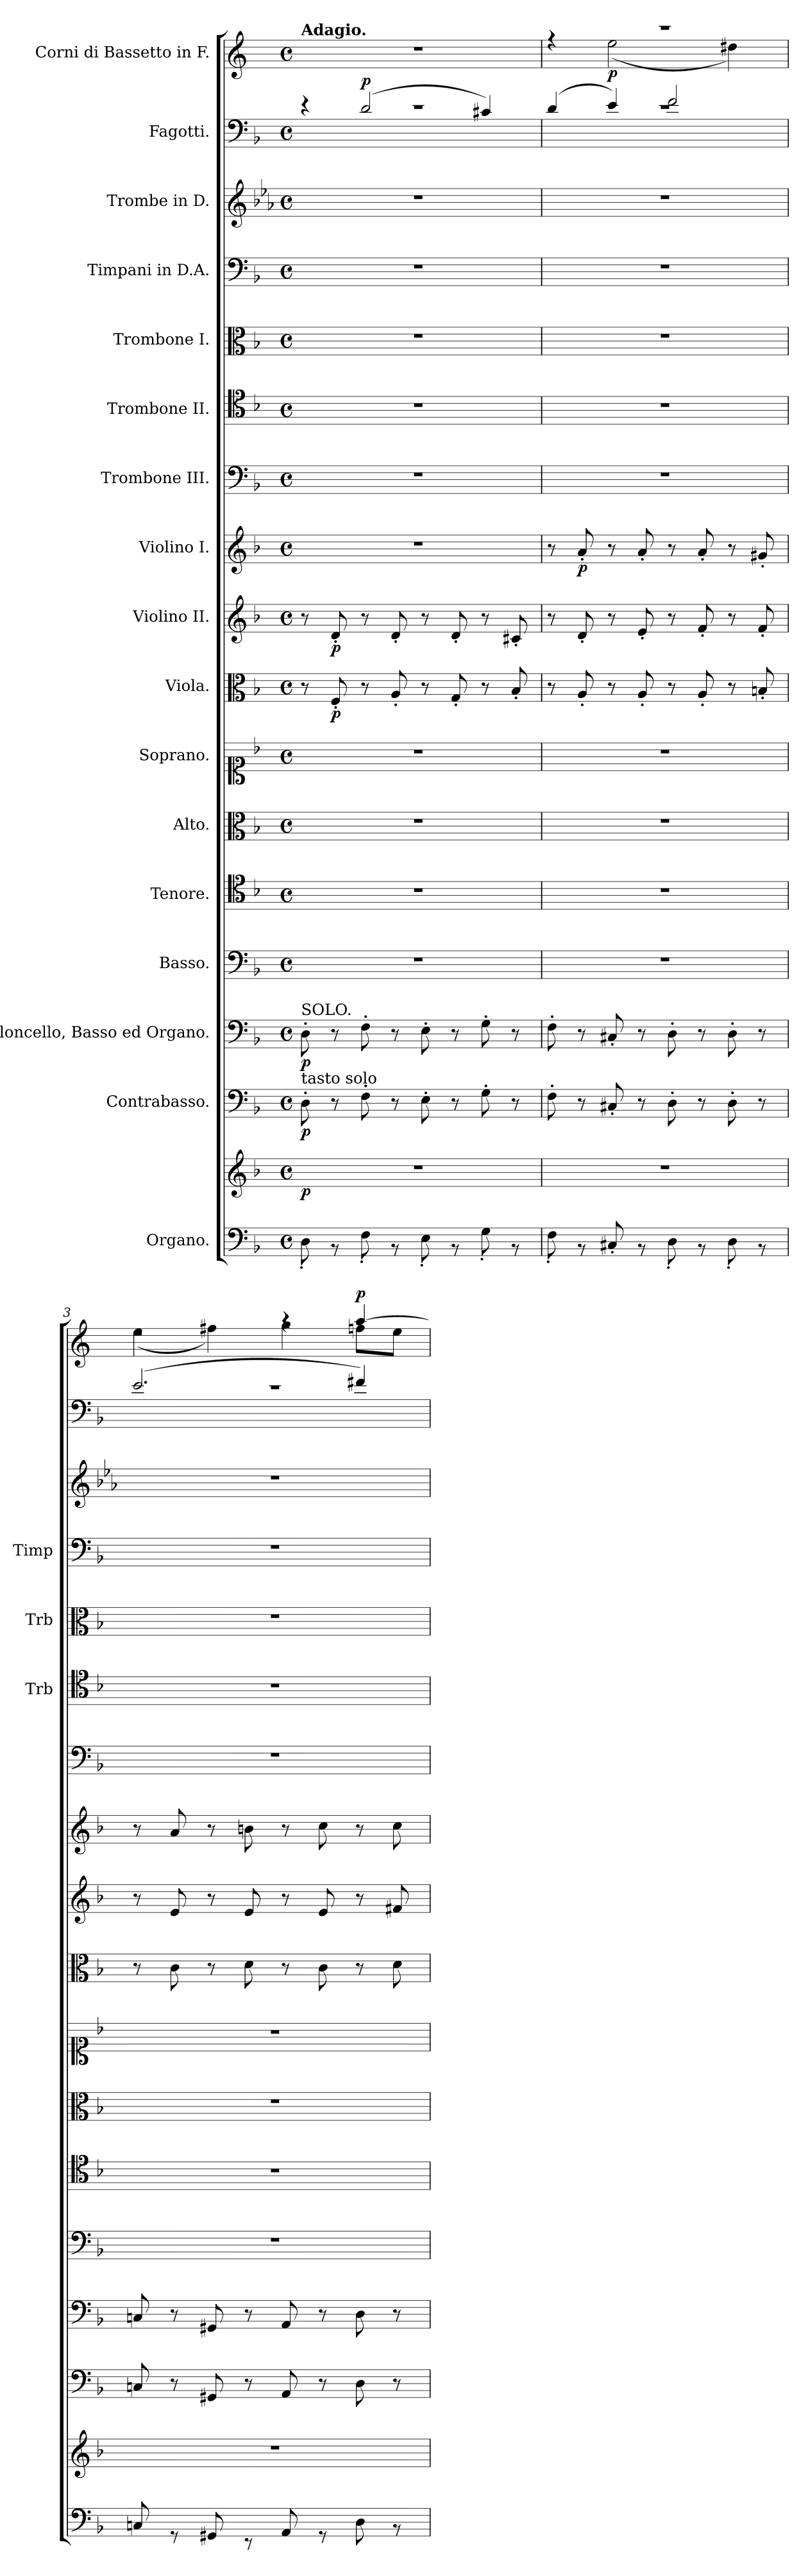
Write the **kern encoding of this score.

**kern	**kern	**dynam	**kern	**dynam	**kern	**dynam	**kern	**kern	**kern	**kern	**kern	**dynam	**kern	**dynam	**kern	**dynam	**kern	**kern	**kern	**kern	**kern	**kern	**dynam	**kern	**dynam
*part17	*part17	*part17	*part16	*part16	*part15	*part15	*part14	*part13	*part12	*part11	*part10	*part10	*part9	*part9	*part8	*part8	*part7	*part6	*part5	*part4	*part3	*part2	*part2	*part1	*part1
*staff18	*staff17	*staff17/18	*staff16	*staff16	*staff15	*staff15	*staff14	*staff13	*staff12	*staff11	*staff10	*staff10	*staff9	*staff9	*staff8	*staff8	*staff7	*staff6	*staff5	*staff4	*staff3	*staff2	*staff2	*staff1	*staff1
*I"Organo.	*	*	*I"Contrabasso.	*	*I"Violoncello, Basso ed Organo.	*	*I"Basso.	*I"Tenore.	*I"Alto.	*I"Soprano.	*I"Viola.	*	*I"Violino II.	*	*I"Violino I.	*	*I"Trombone III.	*I"Trombone II.	*I"Trombone I.	*I"Timpani in D.A.	*I"Trombe in D.	*I"Fagotti.	*	*I"Corni di Bassetto in F.	*
*	*	*	*	*	*	*	*	*	*	*	*	*	*	*	*	*	*	*I'Trb	*I'Trb	*I'Timp	*	*	*	*	*
*clefF4	*clefG2	*	*clefF4	*	*clefF4	*	*clefF4	*clefC4	*clefC3	*clefC1	*clefC3	*	*clefG2	*	*clefG2	*	*clefF4	*clefC4	*clefC3	*clefF4	*clefG2	*clefF4	*	*clefG2	*
*	*	*	*ITrd7c12	*	*	*	*	*	*	*	*	*	*	*	*	*	*	*	*	*	*ITrd-1c-2	*	*	*ITrd4c7	*
*k[b-]	*k[b-]	*	*k[b-]	*	*k[b-]	*	*k[b-]	*k[b-]	*k[b-]	*k[b-]	*k[b-]	*	*k[b-]	*	*k[b-]	*	*k[b-]	*k[b-]	*k[b-]	*k[b-]	*k[b-]	*k[b-]	*	*k[b-]	*
*M4/4	*M4/4	*	*M4/4	*	*M4/4	*	*M4/4	*M4/4	*M4/4	*M4/4	*M4/4	*	*M4/4	*	*M4/4	*	*M4/4	*M4/4	*M4/4	*M4/4	*M4/4	*M4/4	*	*M4/4	*
*met(c)	*met(c)	*	*met(c)	*	*met(c)	*	*met(c)	*met(c)	*met(c)	*met(c)	*met(c)	*	*met(c)	*	*met(c)	*	*met(c)	*met(c)	*met(c)	*met(c)	*met(c)	*met(c)	*	*met(c)	*
=1	=1	=1	=1	=1	=1	=1	=1	=1	=1	=1	=1	=1	=1	=1	=1	=1	=1	=1	=1	=1	=1	=1	=1	=1	=1
*^	*	*	*	*	*	*	*	*	*	*	*	*	*	*	*	*	*	*	*	*	*	*^	*	*	*
!	!	!	!	!	!	!	!	!	!	!	!	!	!	!	!	!	!	!	!	!	!	!	!	!	!	!LO:TX:a:B:t=Adagio.	!
!	!	!	!	!	!	!LO:TX:a:t=SOLO.	!	!	!	!	!	!	!	!	!	!	!	!	!	!	!	!	!	!	!	!	!
!	!	!	!	!	!	!LO:TX:b:t=tasto solo	!	!	!	!	!	!	!	!	!	!	!	!	!	!	!	!	!	!	!	!	!
!	!	!	!LO:DY:b	!	!LO:DY:b	!	!LO:DY:b	!	!	!	!	!	!	!	!	!	!	!	!	!	!	!	!	!	!	!	!
1ryy	8D'\	1r	p	8DD'\	p	8D'\	p	1r	1r	1r	1r	8r	.	8r	.	1r	.	1r	1r	1r	1r	1r	4r	1re	.	1r	.
!	!	!	!	!	!	!	!	!	!	!	!	!	!LO:DY:b	!	!LO:DY:b	!	!	!	!	!	!	!	!	!	!	!	!
.	8r	.	.	8r	.	8r	.	.	.	.	.	8F'/	p	8d'/	p	.	.	.	.	.	.	.	.	.	.	.	.
!	!	!	!	!	!	!	!	!	!	!	!	!	!	!	!	!	!	!	!	!	!	!	!	!	!LO:DY:a	!	!
.	8F'\	.	.	8FF'\	.	8F'\	.	.	.	.	.	8r	.	8r	.	.	.	.	.	.	.	.	(>2d/	.	p	.	.
.	8r	.	.	8r	.	8r	.	.	.	.	.	8A'/	.	8d'/	.	.	.	.	.	.	.	.	.	.	.	.	.
.	8E'\	.	.	8EE'\	.	8E'\	.	.	.	.	.	8r	.	8r	.	.	.	.	.	.	.	.	.	.	.	.	.
.	8r	.	.	8r	.	8r	.	.	.	.	.	8G'/	.	8d'/	.	.	.	.	.	.	.	.	.	.	.	.	.
.	8G'\	.	.	8GG'\	.	8G'\	.	.	.	.	.	8r	.	8r	.	.	.	.	.	.	.	.	4c#X/)	.	.	.	.
.	8r	.	.	8r	.	8r	.	.	.	.	.	8B-'/	.	8c#X'/	.	.	.	.	.	.	.	.	.	.	.	.	.
=2	=2	=2	=2	=2	=2	=2	=2	=2	=2	=2	=2	=2	=2	=2	=2	=2	=2	=2	=2	=2	=2	=2	=2	=2	=2	=2	=2
*	*	*	*	*	*	*	*	*	*	*	*	*	*	*	*	*	*	*	*	*	*	*	*	*	*	*^	*
1ryy	8F'\	1r	.	8FF'\	.	8F'\	.	1r	1r	1r	1r	8r	.	8r	.	8r	.	1r	1r	1r	1r	1r	(>4d/	1re	.	1r	4rff	.
!	!	!	!	!	!	!	!	!	!	!	!	!	!	!	!	!	!LO:DY:b	!	!	!	!	!	!	!	!	!	!	!
.	8r	.	.	8r	.	8r	.	.	.	.	.	8A'/	.	8d'/	.	8a'/	p	.	.	.	.	.	.	.	.	.	.	.
!	!	!	!	!	!	!	!	!	!	!	!	!	!	!	!	!	!	!	!	!	!	!	!	!	!	!	!	!LO:DY:b
.	8C#X'/	.	.	8CC#X'/	.	8C#X'/	.	.	.	.	.	8r	.	8r	.	8r	.	.	.	.	.	.	4e/)	.	.	.	(<2a\	p
.	8r	.	.	8r	.	8r	.	.	.	.	.	8A'/	.	8e'/	.	8a'/	.	.	.	.	.	.	.	.	.	.	.	.
.	8D'\	.	.	8DD'\	.	8D'\	.	.	.	.	.	8r	.	8r	.	8r	.	.	.	.	.	.	2f/	.	.	.	.	.
.	8r	.	.	8r	.	8r	.	.	.	.	.	8A'/	.	8f'/	.	8a'/	.	.	.	.	.	.	.	.	.	.	.	.
.	8D'\	.	.	8DD'\	.	8D'\	.	.	.	.	.	8r	.	8r	.	8r	.	.	.	.	.	.	.	.	.	.	4g#X\)	.
.	8r	.	.	8r	.	8r	.	.	.	.	.	8Bn'/	.	8f'/	.	8g#X'/	.	.	.	.	.	.	.	.	.	.	.	.
=3	=3	=3	=3	=3	=3	=3	=3	=3	=3	=3	=3	=3	=3	=3	=3	=3	=3	=3	=3	=3	=3	=3	=3	=3	=3	=3	=3	=3
1ryy	8Cn/	1r	.	8CCn/	.	8Cn/	.	1r	1r	1r	1r	8r	.	8r	.	8r	.	1r	1r	1r	1r	1r	(>2.e/	1re	.	2rdd	(<4a\	.
.	8r	.	.	8r	.	8r	.	.	.	.	.	8c\	.	8e/	.	8a/	.	.	.	.	.	.	.	.	.	.	.	.
.	8GG#X/	.	.	8GGG#X/	.	8GG#X/	.	.	.	.	.	8r	.	8r	.	8r	.	.	.	.	.	.	.	.	.	.	4bn\)	.
.	8r	.	.	8r	.	8r	.	.	.	.	.	8d\	.	8e/	.	8bn\	.	.	.	.	.	.	.	.	.	.	.	.
.	8AA/	.	.	8AAA/	.	8AA/	.	.	.	.	.	8r	.	8r	.	8r	.	.	.	.	.	.	.	.	.	4raa	4cc\	.
.	8r	.	.	8r	.	8r	.	.	.	.	.	8c\	.	8e/	.	8cc\	.	.	.	.	.	.	.	.	.	.	.	.
!	!	!	!	!	!	!	!	!	!	!	!	!	!	!	!	!	!	!	!	!	!	!	!	!	!	!	!	!LO:DY:a
.	8D\	.	.	8DD\	.	8D\	.	.	.	.	.	8r	.	8r	.	8r	.	.	.	.	.	.	4f#X/)	.	.	[4dd/	8b-X\L	p
.	8r	.	.	8r	.	8r	.	.	.	.	.	8d\	.	8f#X/	.	8cc\	.	.	.	.	.	.	.	.	.	.	8a\J	.
*	*	*	*	*	*	*	*	*	*	*	*	*	*	*	*	*	*	*	*	*	*	*	*v	*v	*	*	*	*
*v	*v	*	*	*	*	*	*	*	*	*	*	*	*	*	*	*	*	*	*	*	*	*	*	*	*v	*v	*
=	=	=	=	=	=	=	=	=	=	=	=	=	=	=	=	=	=	=	=	=	=	=	=	=	=
*-	*-	*-	*-	*-	*-	*-	*-	*-	*-	*-	*-	*-	*-	*-	*-	*-	*-	*-	*-	*-	*-	*-	*-	*-	*-
